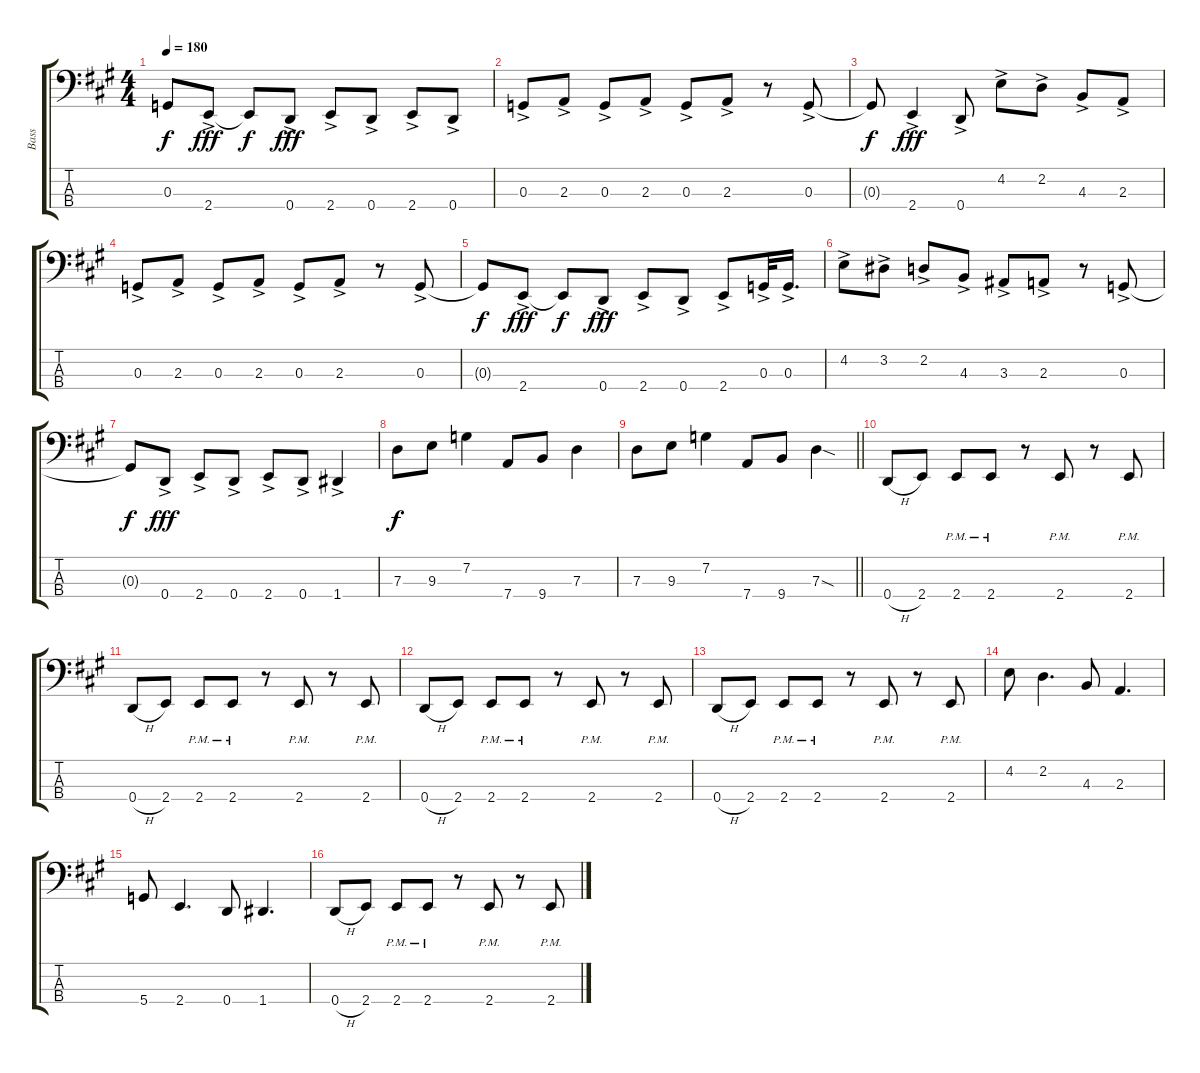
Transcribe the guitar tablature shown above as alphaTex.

\track ("Bass" "Bass") {instrument electricbasspick}
\staff {score tabs}
\tuning (F2 C2 G1 D1) {hide}
\ts (4 4)
\tempo 180
\clef f4
\ks f#minor
0.3{t}.8{dy f} 2.4{ac}.8{dy fff} 2.4{t}.8{dy f} 0.4{ac}.8{dy fff} 2.4{ac}.8 0.4{ac}.8 2.4{ac}.8 0.4{ac}.8 |
0.3{ac}.8 2.3{ac}.8 0.3{ac}.8 2.3{ac}.8 0.3{ac}.8 2.3{ac}.8 r.8 0.3{ac}.8 |
0.3{t}.8{dy f} 2.4{ac}.4{dy fff} 0.4{ac}.8 4.2{ac}.8 2.2{ac}.8 4.3{ac}.8 2.3{ac}.8 |
0.3{ac}.8 2.3{ac}.8 0.3{ac}.8 2.3{ac}.8 0.3{ac}.8 2.3{ac}.8 r.8 0.3{ac}.8 |
0.3{t}.8{dy f} 2.4{ac}.8{dy fff} 2.4{t}.8{dy f} 0.4{ac}.8{dy fff} 2.4{ac}.8 0.4{ac}.8 2.4{ac}.8 0.3{ac}.32 0.3{ac}.16{d} |
4.2{ac}.8 3.2{ac}.8 2.2{ac}.8 4.3{ac}.8 3.3{ac}.8 2.3{ac}.8 r.8 0.3{ac}.8 |
0.3{t}.8{dy f} 0.4{ac}.8{dy fff} 2.4{ac}.8 0.4{ac}.8 2.4{ac}.8 0.4{ac}.8 1.4{ac}.4 |
7.3.8{dy f} 9.3.8 7.2.4 7.4.8 9.4.8 7.3.4 |
\barLineRight lightlight
7.3.8 9.3.8 7.2.4 7.4.8 9.4.8 7.3{sod}.4 |
0.4{h}.8 2.4.8 2.4{pm}.8 2.4{pm}.8 r.8 2.4{pm}.8 r.8 2.4{pm}.8 |
0.4{h}.8 2.4.8 2.4{pm}.8 2.4{pm}.8 r.8 2.4{pm}.8 r.8 2.4{pm}.8 |
0.4{h}.8 2.4.8 2.4{pm}.8 2.4{pm}.8 r.8 2.4{pm}.8 r.8 2.4{pm}.8 |
0.4{h}.8 2.4.8 2.4{pm}.8 2.4{pm}.8 r.8 2.4{pm}.8 r.8 2.4{pm}.8 |
4.2.8 2.2.4{d} 4.3.8 2.3.4{d} |
5.4.8 2.4.4{d} 0.4.8 1.4.4{d} |
0.4{h}.8 2.4.8 2.4{pm}.8 2.4{pm}.8 r.8 2.4{pm}.8 r.8 2.4{pm}.8
